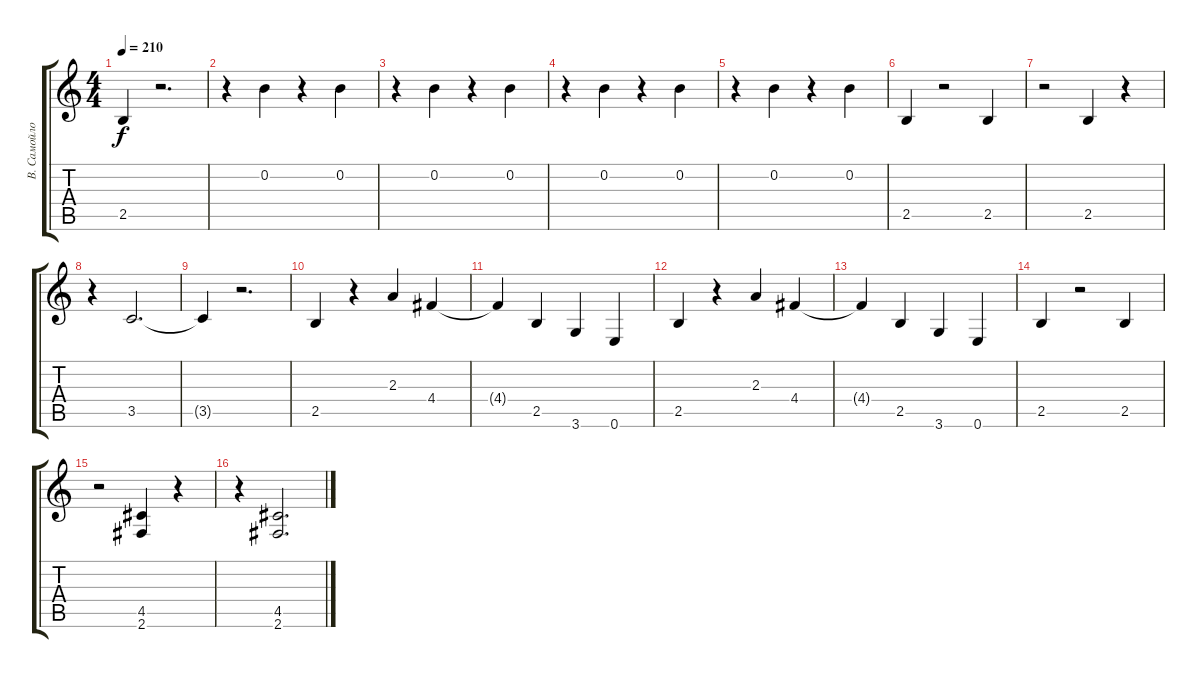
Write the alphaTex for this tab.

\track ("В. Самойлов" "В. Самойло") {instrument distortionguitar}
\staff {score tabs}
\tuning (E4 B3 G3 D3 A2 E2) {hide}
\ts (4 4)
\tempo 210
\clef g2
\ks c
2.5{t}.4{dy f} r.2{d} |
r.4 0.2.4 r.4 0.2.4 |
r.4 0.2.4 r.4 0.2.4 |
r.4 0.2.4 r.4 0.2.4 |
r.4 0.2.4 r.4 0.2.4 |
2.5.4 r.2 2.5.4 |
r.2 2.5.4 r.4 |
r.4 3.5.2{d} |
3.5{t}.4 r.2{d} |
2.5.4 r.4 2.3.4 4.4.4 |
4.4{t}.4 2.5.4 3.6.4 0.6.4 |
2.5.4 r.4 2.3.4 4.4.4 |
4.4{t}.4 2.5.4 3.6.4 0.6.4 |
2.5.4 r.2 2.5.4 |
r.2 (4.5 2.6).4 r.4 |
r.4 (4.5 2.6).2{d}
